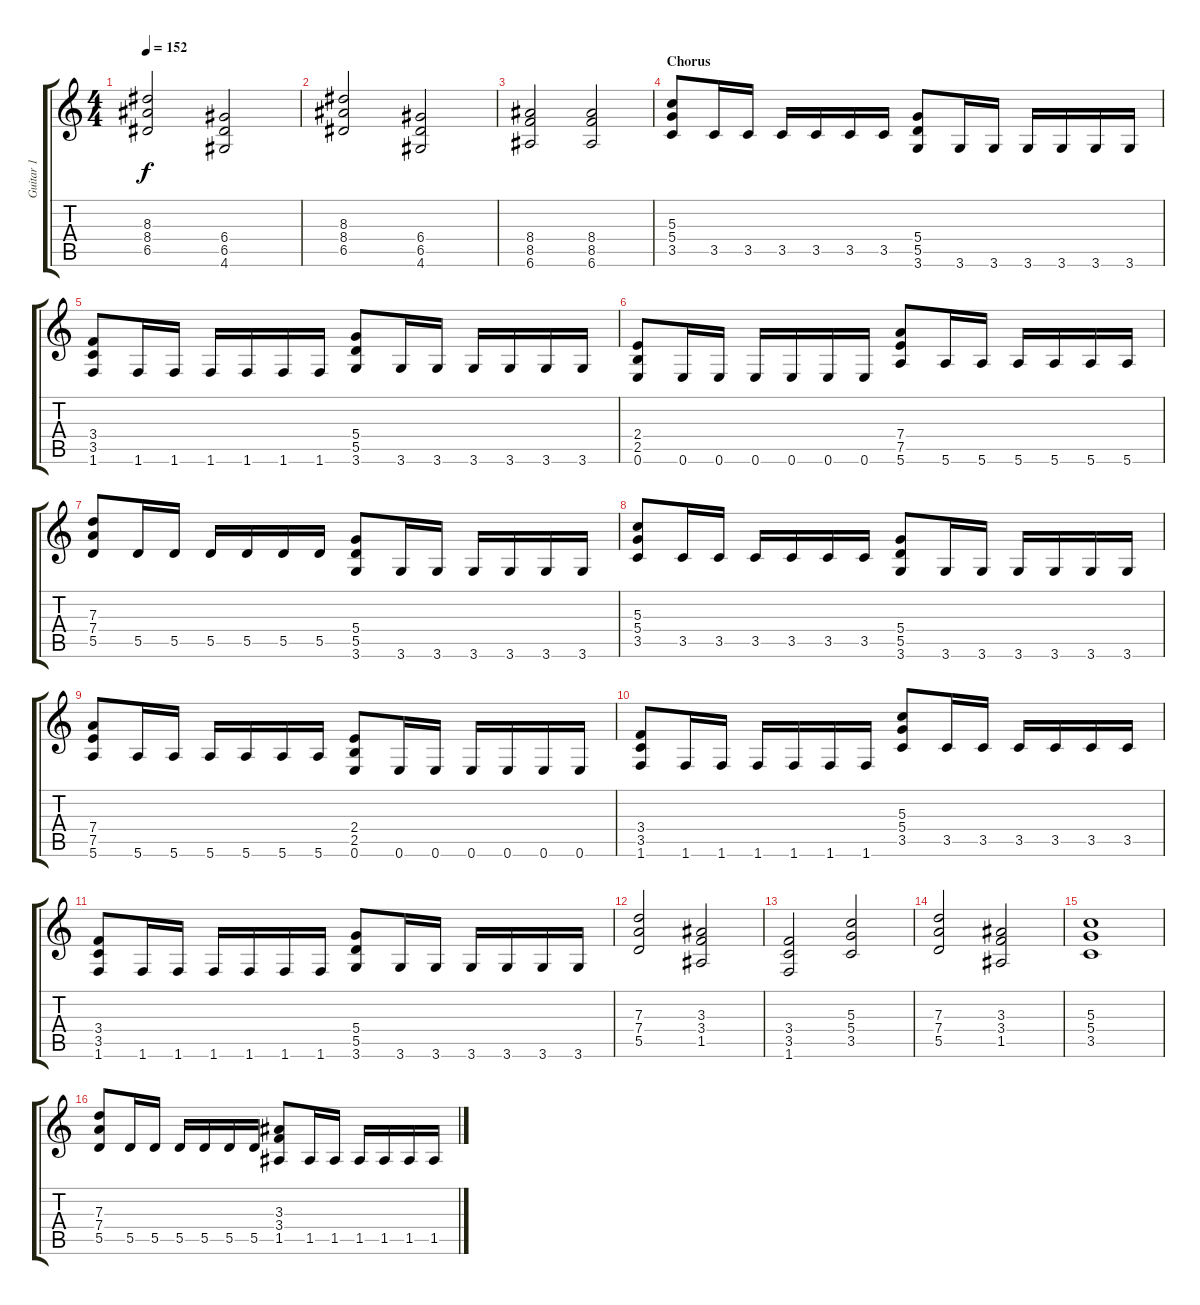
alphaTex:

\track ("Guitar 1" "Guitar 1") {instrument distortionguitar}
\staff {score tabs}
\tuning (E4 B3 G3 D3 A2 E2) {hide}
\ts (4 4)
\tempo 152
\clef g2
\ks c
(8.3 8.4 6.5).2{dy f} (6.4 6.5 4.6).2 |
(8.3 8.4 6.5).2 (6.4 6.5 4.6).2 |
(8.4 8.5 6.6).2 (8.4 8.5 6.6).2 |
\section ("" "Chorus")
(5.3 5.4 3.5).8 3.5.16 3.5.16 3.5.16 3.5.16 3.5.16 3.5.16 (5.4 5.5 3.6).8 3.6.16 3.6.16 3.6.16 3.6.16 3.6.16 3.6.16 |
(3.4 3.5 1.6).8 1.6.16 1.6.16 1.6.16 1.6.16 1.6.16 1.6.16 (5.4 5.5 3.6).8 3.6.16 3.6.16 3.6.16 3.6.16 3.6.16 3.6.16 |
(2.4 2.5 0.6).8 0.6.16 0.6.16 0.6.16 0.6.16 0.6.16 0.6.16 (7.4 7.5 5.6).8 5.6.16 5.6.16 5.6.16 5.6.16 5.6.16 5.6.16 |
(7.3 7.4 5.5).8 5.5.16 5.5.16 5.5.16 5.5.16 5.5.16 5.5.16 (5.4 5.5 3.6).8 3.6.16 3.6.16 3.6.16 3.6.16 3.6.16 3.6.16 |
(5.3 5.4 3.5).8 3.5.16 3.5.16 3.5.16 3.5.16 3.5.16 3.5.16 (5.4 5.5 3.6).8 3.6.16 3.6.16 3.6.16 3.6.16 3.6.16 3.6.16 |
(7.4 7.5 5.6).8 5.6.16 5.6.16 5.6.16 5.6.16 5.6.16 5.6.16 (2.4 2.5 0.6).8 0.6.16 0.6.16 0.6.16 0.6.16 0.6.16 0.6.16 |
(3.4 3.5 1.6).8 1.6.16 1.6.16 1.6.16 1.6.16 1.6.16 1.6.16 (5.3 5.4 3.5).8 3.5.16 3.5.16 3.5.16 3.5.16 3.5.16 3.5.16 |
(3.4 3.5 1.6).8 1.6.16 1.6.16 1.6.16 1.6.16 1.6.16 1.6.16 (5.4 5.5 3.6).8 3.6.16 3.6.16 3.6.16 3.6.16 3.6.16 3.6.16 |
\section ("" "")
(7.3 7.4 5.5).2 (3.3 3.4 1.5).2 |
(3.4 3.5 1.6).2 (5.3 5.4 3.5).2 |
(7.3 7.4 5.5).2 (3.3 3.4 1.5).2 |
(5.3 5.4 3.5).1 |
(7.3 7.4 5.5).8 5.5.16 5.5.16 5.5.16 5.5.16 5.5.16 5.5.16 (3.3 3.4 1.5).8 1.5.16 1.5.16 1.5.16 1.5.16 1.5.16 1.5.16
